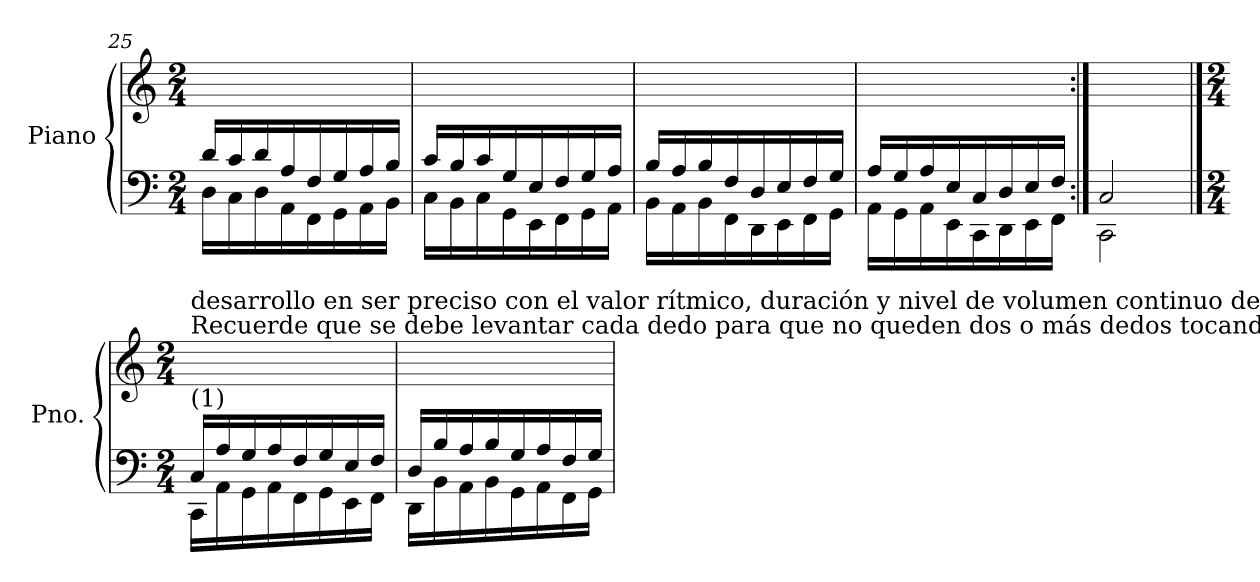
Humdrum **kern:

**kern	**kern
*part1	*part1
*staff2	*staff1
*I"Piano	*
*I'Pno.	*
*clefF4	*clefG2
*k[]	*k[]
*M2/4	*M2/4
=25	=25
*^	*
16d/LL	16D\LL	2ryy
16c/	16C\	.
16d/	16D\	.
16A/	16AA\	.
16F/	16FF\	.
16G/	16GG\	.
16A/	16AA\	.
16B/JJ	16BB\JJ	.
=26	=26	=26
16c/LL	16C\LL	2ryy
16B/	16BB\	.
16c/	16C\	.
16G/	16GG\	.
16E/	16EE\	.
16F/	16FF\	.
16G/	16GG\	.
16A/JJ	16AA\JJ	.
=27	=27	=27
16B/LL	16BB\LL	2ryy
16A/	16AA\	.
16B/	16BB\	.
16F/	16FF\	.
16D/	16DD\	.
16E/	16EE\	.
16F/	16FF\	.
16G/JJ	16GG\JJ	.
=28	=28	=28
16A/LL	16AA\LL	2ryy
16G/	16GG\	.
16A/	16AA\	.
16E/	16EE\	.
16C/	16CC\	.
16D/	16DD\	.
16E/	16EE\	.
16F/JJ	16FF\JJ	.
=29:|!	=29:|!	=29:|!
2C/	2CC\	2ryy
!!LO:PB:g=z
==1	==1	==1
*M2/4	*	*M2/4
!	!	!LO:TX:t=Recuerde que se debe levantar cada dedo para que no queden dos o más dedos tocando su nota simultáneamente.  Esto es parte del
!	!	!LO:TX:t=desarrollo en ser preciso con el valor rítmico, duración y nivel de volumen continuo de cada nota que se toca.
!LO:TX:a:t=(1)	!	!
16C/LL	16CC\LL	2ryy
16A/	16AA\	.
16G/	16GG\	.
16A/	16AA\	.
16F/	16FF\	.
16G/	16GG\	.
16E/	16EE\	.
16F/JJ	16FF\JJ	.
=2	=2	=2
16D/LL	16DD\LL	2ryy
16B/	16BB\	.
16A/	16AA\	.
16B/	16BB\	.
16G/	16GG\	.
16A/	16AA\	.
16F/	16FF\	.
16G/JJ	16GG\JJ	.
*v	*v	*
=	=
*-	*-
